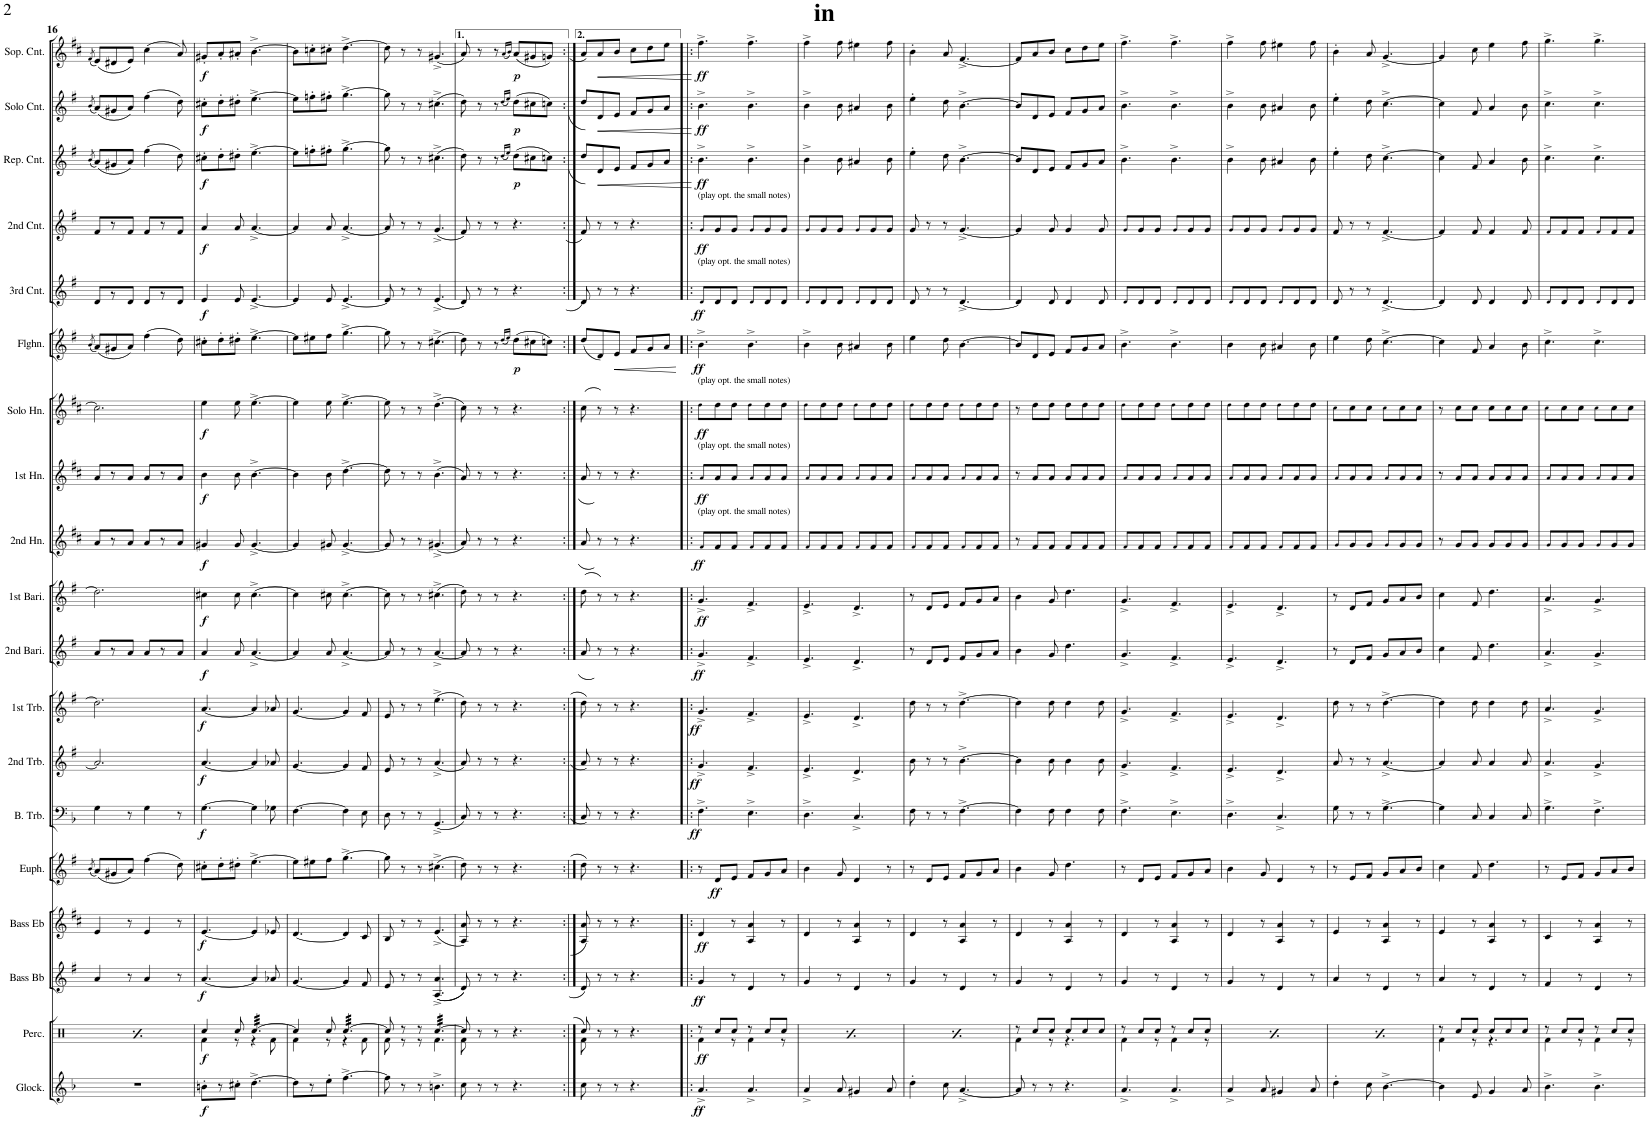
**kern	**dynam	**kern	**dynam	**kern	**dynam	**kern	**dynam	**kern	**dynam	**kern	**dynam	**kern	**dynam	**kern	**dynam	**kern	**dynam	**kern	**dynam	**kern	**dynam	**kern	**dynam	**kern	**dynam	**kern	**dynam	**kern	**dynam	**kern	**dynam	**kern	**dynam	**kern	**dynam	**kern	**dynam
*part19	*part19	*part18	*part18	*part17	*part17	*part16	*part16	*part15	*part15	*part14	*part14	*part13	*part13	*part12	*part12	*part11	*part11	*part10	*part10	*part9	*part9	*part8	*part8	*part7	*part7	*part6	*part6	*part5	*part5	*part4	*part4	*part3	*part3	*part2	*part2	*part1	*part1
*staff19	*staff19	*staff18	*staff18	*staff17	*staff17	*staff16	*staff16	*staff15	*staff15	*staff14	*staff14	*staff13	*staff13	*staff12	*staff12	*staff11	*staff11	*staff10	*staff10	*staff9	*staff9	*staff8	*staff8	*staff7	*staff7	*staff6	*staff6	*staff5	*staff5	*staff4	*staff4	*staff3	*staff3	*staff2	*staff2	*staff1	*staff1
*I"Glockenspiel	*	*I"Percussion	*	*I"Bass Bb	*	*I"Bass Eb	*	*I"Euphonium Bb	*	*I"Bass Trombone C	*	*I"2nd Trombone Bb	*	*I"1st Trombone Bb	*	*I"2nd Baritone Bb	*	*I"1st Baritone Bb	*	*I"2nd Horn Eb	*	*I"1st Horn Eb	*	*I"Solo Horn Eb	*	*I"Flugelhorn	*	*I"3rd Cornet Bb	*	*I"2nd Cornet Bb	*	*I"Repiano Cornet Bb	*	*I"Solo Cornet Bb	*	*I"Soprano Cornet Eb	*
*I'Glock.	*	*I'Perc.	*	*I'Bass Bb	*	*I'Bass Eb	*	*I'Euph.	*	*I'B. Trb.	*	*I'2nd Trb.	*	*I'1st Trb.	*	*I'2nd Bari.	*	*I'1st Bari.	*	*I'2nd Hn.	*	*I'1st Hn.	*	*I'Solo Hn.	*	*I'Flghn.	*	*I'3rd Cnt.	*	*I'2nd Cnt.	*	*I'Rep. Cnt.	*	*I'Solo Cnt.	*	*I'Sop. Cnt.	*
!!LO:PB:g=z
*clefG2	*	*clefX	*	*clefG2	*	*clefG2	*	*clefG2	*	*clefF4	*	*clefG2	*	*clefG2	*	*clefG2	*	*clefG2	*	*clefG2	*	*clefG2	*	*clefG2	*	*clefG2	*	*clefG2	*	*clefG2	*	*clefG2	*	*clefG2	*	*clefG2	*
*Trd-15c-24	*	*	*	*Trd1c2	*	*Trd-2c-3	*	*Trd1c2	*	*	*	*Trd1c2	*	*Trd1c2	*	*Trd1c2	*	*Trd1c2	*	*Trd4c7	*	*Trd4c7	*	*Trd4c7	*	*Trd4c7	*	*Trd1c2	*	*Trd1c2	*	*Trd1c2	*	*Trd1c2	*	*Trd1c2	*
*k[b-]	*	*k[]	*	*k[f#]	*	*k[f#c#]	*	*k[f#]	*	*k[b-]	*	*k[f#]	*	*k[f#]	*	*k[f#]	*	*k[f#]	*	*k[f#c#]	*	*k[f#c#]	*	*k[f#c#]	*	*k[f#]	*	*k[f#]	*	*k[f#]	*	*k[f#]	*	*k[f#]	*	*k[f#c#]	*
*M6/8	*	*M6/8	*	*M6/8	*	*M6/8	*	*M6/8	*	*M6/8	*	*M6/8	*	*M6/8	*	*M6/8	*	*M6/8	*	*M6/8	*	*M6/8	*	*M6/8	*	*M6/8	*	*M6/8	*	*M6/8	*	*M6/8	*	*M6/8	*	*M6/8	*
=16	=16	=16	=16	=16	=16	=16	=16	=16	=16	=16	=16	=16	=16	=16	=16	=16	=16	=16	=16	=16	=16	=16	=16	=16	=16	=16	=16	=16	=16	=16	=16	=16	=16	=16	=16	=16	=16
.	.	.	.	.	.	.	.	(8qb/	.	.	.	.	.	.	.	.	.	.	.	.	.	.	.	.	.	(8qb/	.	.	.	.	.	(8qb/	.	(8qb/	.	(8qf#/	.
*	*	*^	*	*	*	*	*	*	*	*	*	*	*	*	*	*	*	*	*	*	*	*	*	*	*	*	*	*	*	*	*	*	*	*	*	*	*
!	!	!	!	!LO:DY:b	!	!	!	!	!	!	!	!	!	!	!	!	!	!	!	!	!	!	!	!	!	!	!	!	!	!	!	!	!	!	!	!	!	!
2.r	.	4Rcc/	4Rf\	p	4a/	.	4e/	.	(8a/L)	.	4G\	.	2.a/]	.	2.dd\]	.	8a/L	.	2.dd\]	.	8a/L	.	8a/L	.	2.cc#\]	.	(8a/L)	.	8d/L	.	8f#/L	.	(8a/L)	.	(8a/L)	.	(8e/L)	.
.	.	.	.	.	.	.	.	.	8g#X/	.	.	.	.	.	.	.	8r	.	.	.	8r	.	8r	.	.	.	8g#X/	.	8r	.	8r	.	8g#X/	.	8g#X/	.	8d#X/	.
.	.	8Rcc/	8r	.	8r	.	8r	.	8a/J)	.	8r	.	.	.	.	.	8a/J	.	.	.	8a/J	.	8a/J	.	.	.	8a/J)	.	8d/J	.	8f#/J	.	8a/J)	.	8a/J)	.	8e/J)	.
.	.	4Rcc/	4Rf\	.	4a/	.	4e/	.	(4ff#\	.	4G\	.	.	.	.	.	8a/L	.	.	.	8a/L	.	8a/L	.	.	.	(4ff#\	.	8d/L	.	8f#/L	.	(4ff#\	.	(4ff#\	.	(4cc#\	.
.	.	.	.	.	.	.	.	.	.	.	.	.	.	.	.	.	8r	.	.	.	8r	.	8r	.	.	.	.	.	8r	.	8r	.	.	.	.	.	.	.
.	.	8Rcc/	8r	.	8r	.	8r	.	8dd\)	.	8r	.	.	.	.	.	8a/J	.	.	.	8a/J	.	8a/J	.	.	.	8dd\)	.	8d/J	.	8f#/J	.	8dd\)	.	8dd\)	.	8a/)	.
=17	=17	=17	=17	=17	=17	=17	=17	=17	=17	=17	=17	=17	=17	=17	=17	=17	=17	=17	=17	=17	=17	=17	=17	=17	=17	=17	=17	=17	=17	=17	=17	=17	=17	=17	=17	=17	=17	=17
!	!LO:DY:b	!	!	!LO:DY:b	!	!LO:DY:b	!	!LO:DY:b	!	!	!	!LO:DY:b	!	!LO:DY:b	!	!LO:DY:b	!	!LO:DY:b	!	!LO:DY:b	!	!LO:DY:b	!	!LO:DY:b	!	!LO:DY:b	!	!	!	!LO:DY:b	!	!LO:DY:b	!	!LO:DY:b	!	!LO:DY:b	!	!LO:DY:b
8bn'\L	f	4Rcc/	4Rf\	f	[4.a/	f	[4.e/	f	8cc#X'\L	.	[4.G\	f	[4.a/	f	[4.a/	f	4a/	f	4cc#X\	f	4g#X/	f	4b\	f	4ee\	f	8cc#X'\L	.	4e/	f	4a/	f	8cc#X'\L	f	8cc#X'\L	f	8g#X'/L	f
8r	.	.	.	.	.	.	.	.	8dd'\	.	.	.	.	.	.	.	.	.	.	.	.	.	.	.	.	.	8dd'\	.	.	.	.	.	8dd'\	.	8dd'\	.	8a'/	.
8cc#X'\J	.	8Rcc/	8r	.	.	.	.	.	8dd#X'\J	.	.	.	.	.	.	.	8a/	.	8cc#\	.	8g#/	.	8b\	.	8ee\	.	8dd#X'\J	.	8e/	.	8a/	.	8dd#X'\J	.	8dd#X'\J	.	8a#X'/J	.
*	*	*tremolo	*	*	*	*	*	*	*	*	*	*	*	*	*	*	*	*	*	*	*	*	*	*	*	*	*	*	*	*	*	*	*	*	*	*	*	*
[4.dd^\	.	[32Rcc/LLL	4r	.	4a/]	.	4e/]	.	[4.ee^\	.	4G\]	.	4a/]	.	4a/]	.	[4.a^/	.	[4.cc#^\	.	[4.g#^/	.	[4.b^\	.	[4.ee^\	.	[4.ee^\	.	[4.e^/	.	[4.a^/	.	[4.ee^\	.	[4.ee^\	.	[4.b^\	.
.	.	32Rcc/	.	.	.	.	.	.	.	.	.	.	.	.	.	.	.	.	.	.	.	.	.	.	.	.	.	.	.	.	.	.	.	.	.	.	.	.
.	.	32Rcc/	.	.	.	.	.	.	.	.	.	.	.	.	.	.	.	.	.	.	.	.	.	.	.	.	.	.	.	.	.	.	.	.	.	.	.	.
.	.	32Rcc/	.	.	.	.	.	.	.	.	.	.	.	.	.	.	.	.	.	.	.	.	.	.	.	.	.	.	.	.	.	.	.	.	.	.	.	.
.	.	32Rcc/	.	.	.	.	.	.	.	.	.	.	.	.	.	.	.	.	.	.	.	.	.	.	.	.	.	.	.	.	.	.	.	.	.	.	.	.
.	.	32Rcc/	.	.	.	.	.	.	.	.	.	.	.	.	.	.	.	.	.	.	.	.	.	.	.	.	.	.	.	.	.	.	.	.	.	.	.	.
.	.	32Rcc/	.	.	.	.	.	.	.	.	.	.	.	.	.	.	.	.	.	.	.	.	.	.	.	.	.	.	.	.	.	.	.	.	.	.	.	.
.	.	32Rcc/	.	.	.	.	.	.	.	.	.	.	.	.	.	.	.	.	.	.	.	.	.	.	.	.	.	.	.	.	.	.	.	.	.	.	.	.
.	.	32Rcc/	8Rf\	.	8a-X/	.	8e-X/	.	.	.	8G-X\	.	8a-X/	.	8a-X/	.	.	.	.	.	.	.	.	.	.	.	.	.	.	.	.	.	.	.	.	.	.	.
.	.	32Rcc/	.	.	.	.	.	.	.	.	.	.	.	.	.	.	.	.	.	.	.	.	.	.	.	.	.	.	.	.	.	.	.	.	.	.	.	.
.	.	32Rcc/	.	.	.	.	.	.	.	.	.	.	.	.	.	.	.	.	.	.	.	.	.	.	.	.	.	.	.	.	.	.	.	.	.	.	.	.
.	.	32Rcc/JJJ	.	.	.	.	.	.	.	.	.	.	.	.	.	.	.	.	.	.	.	.	.	.	.	.	.	.	.	.	.	.	.	.	.	.	.	.
*	*	*Xtremolo	*	*	*	*	*	*	*	*	*	*	*	*	*	*	*	*	*	*	*	*	*	*	*	*	*	*	*	*	*	*	*	*	*	*	*	*
=18	=18	=18	=18	=18	=18	=18	=18	=18	=18	=18	=18	=18	=18	=18	=18	=18	=18	=18	=18	=18	=18	=18	=18	=18	=18	=18	=18	=18	=18	=18	=18	=18	=18	=18	=18	=18	=18	=18
8dd\L]	.	4Rcc/]	4Rf\	.	[4.g/	.	[4.d/	.	8ee\L]	.	[4.F\	.	[4.g/	.	[4.g/	.	4a/]	.	4cc#\]	.	4g#/]	.	4b\]	.	4ee\]	.	8ee\L]	.	4e/]	.	4a/]	.	8ee\L]	.	8ee\L]	.	8b\L]	.
8r	.	.	.	.	.	.	.	.	8ee#X\	.	.	.	.	.	.	.	.	.	.	.	.	.	.	.	.	.	8ee#X\	.	.	.	.	.	8ffn'\	.	8ffn'\	.	8ccn'\	.
8ee'\J	.	8Rcc/	8r	.	.	.	.	.	8ff#\J	.	.	.	.	.	.	.	8a/	.	8cc#X\	.	8g#X/	.	8b\	.	8ee\	.	8ff#\J	.	8e/	.	8a/	.	8ff#X'\J	.	8ff#X'\J	.	8cc#X'\J	.
*	*	*tremolo	*	*	*	*	*	*	*	*	*	*	*	*	*	*	*	*	*	*	*	*	*	*	*	*	*	*	*	*	*	*	*	*	*	*	*	*
[4.ff^\	.	[32Rcc/LLL	4r	.	4g/]	.	4d/]	.	[4.gg^\	.	4F\]	.	4g/]	.	4g/]	.	[4.a^/	.	[4.cc#^\	.	[4.g#^/	.	[4.dd^\	.	[4.ee^\	.	[4.gg^\	.	[4.e^/	.	[4.a^/	.	[4.gg^\	.	[4.gg^\	.	[4.dd^\	.
.	.	32Rcc/	.	.	.	.	.	.	.	.	.	.	.	.	.	.	.	.	.	.	.	.	.	.	.	.	.	.	.	.	.	.	.	.	.	.	.	.
.	.	32Rcc/	.	.	.	.	.	.	.	.	.	.	.	.	.	.	.	.	.	.	.	.	.	.	.	.	.	.	.	.	.	.	.	.	.	.	.	.
.	.	32Rcc/	.	.	.	.	.	.	.	.	.	.	.	.	.	.	.	.	.	.	.	.	.	.	.	.	.	.	.	.	.	.	.	.	.	.	.	.
.	.	32Rcc/	.	.	.	.	.	.	.	.	.	.	.	.	.	.	.	.	.	.	.	.	.	.	.	.	.	.	.	.	.	.	.	.	.	.	.	.
.	.	32Rcc/	.	.	.	.	.	.	.	.	.	.	.	.	.	.	.	.	.	.	.	.	.	.	.	.	.	.	.	.	.	.	.	.	.	.	.	.
.	.	32Rcc/	.	.	.	.	.	.	.	.	.	.	.	.	.	.	.	.	.	.	.	.	.	.	.	.	.	.	.	.	.	.	.	.	.	.	.	.
.	.	32Rcc/	.	.	.	.	.	.	.	.	.	.	.	.	.	.	.	.	.	.	.	.	.	.	.	.	.	.	.	.	.	.	.	.	.	.	.	.
.	.	32Rcc/	8Rf\	.	8f#/	.	8c#/	.	.	.	8E\	.	8f#/	.	8f#/	.	.	.	.	.	.	.	.	.	.	.	.	.	.	.	.	.	.	.	.	.	.	.
.	.	32Rcc/	.	.	.	.	.	.	.	.	.	.	.	.	.	.	.	.	.	.	.	.	.	.	.	.	.	.	.	.	.	.	.	.	.	.	.	.
.	.	32Rcc/	.	.	.	.	.	.	.	.	.	.	.	.	.	.	.	.	.	.	.	.	.	.	.	.	.	.	.	.	.	.	.	.	.	.	.	.
.	.	32Rcc/JJJ	.	.	.	.	.	.	.	.	.	.	.	.	.	.	.	.	.	.	.	.	.	.	.	.	.	.	.	.	.	.	.	.	.	.	.	.
*	*	*Xtremolo	*	*	*	*	*	*	*	*	*	*	*	*	*	*	*	*	*	*	*	*	*	*	*	*	*	*	*	*	*	*	*	*	*	*	*	*
=19	=19	=19	=19	=19	=19	=19	=19	=19	=19	=19	=19	=19	=19	=19	=19	=19	=19	=19	=19	=19	=19	=19	=19	=19	=19	=19	=19	=19	=19	=19	=19	=19	=19	=19	=19	=19	=19	=19
8ff\]	.	8Rcc/]	8Rf\	.	8e/	.	8B/	.	8gg\]	.	8D\	.	8e/	.	8e/	.	8a/]	.	8cc#\]	.	8g#/]	.	8dd\]	.	8ee\]	.	8gg\]	.	8e/]	.	8a/]	.	8gg\]	.	8gg\]	.	8dd\]	.
8r	.	8r	8r	.	8r	.	8r	.	8r	.	8r	.	8r	.	8r	.	8r	.	8r	.	8r	.	8r	.	8r	.	8r	.	8r	.	8r	.	8r	.	8r	.	8r	.
8r	.	8r	8r	.	8r	.	8r	.	8r	.	8r	.	8r	.	8r	.	8r	.	8r	.	8r	.	8r	.	8r	.	8r	.	8r	.	8r	.	8r	.	8r	.	8r	.
*	*	*tremolo	*	*	*	*	*	*	*	*	*	*	*	*	*	*	*	*	*	*	*	*	*	*	*	*	*	*	*	*	*	*	*	*	*	*	*	*
4.bn^\	.	[32Rcc/LLL	4.Rf\	.	((4.A/^ 4.a/^	.	(4.e^/	.	(4.cc#X^\	.	(4.GG^/	.	(4.a^/	.	(4.ee^\	.	[4.a^/	.	(4.cc#X^\	.	(4.g#X^/	.	(4.b^\	.	(4.dd^\	.	(4.cc#X^\	.	(4.e^/	.	(4.g^/	.	(4.cc#X^\	.	(4.cc#X^\	.	(4.g#X^/	.
.	.	32Rcc/	.	.	.	.	.	.	.	.	.	.	.	.	.	.	.	.	.	.	.	.	.	.	.	.	.	.	.	.	.	.	.	.	.	.	.	.
.	.	32Rcc/	.	.	.	.	.	.	.	.	.	.	.	.	.	.	.	.	.	.	.	.	.	.	.	.	.	.	.	.	.	.	.	.	.	.	.	.
.	.	32Rcc/	.	.	.	.	.	.	.	.	.	.	.	.	.	.	.	.	.	.	.	.	.	.	.	.	.	.	.	.	.	.	.	.	.	.	.	.
.	.	32Rcc/	.	.	.	.	.	.	.	.	.	.	.	.	.	.	.	.	.	.	.	.	.	.	.	.	.	.	.	.	.	.	.	.	.	.	.	.
.	.	32Rcc/	.	.	.	.	.	.	.	.	.	.	.	.	.	.	.	.	.	.	.	.	.	.	.	.	.	.	.	.	.	.	.	.	.	.	.	.
.	.	32Rcc/	.	.	.	.	.	.	.	.	.	.	.	.	.	.	.	.	.	.	.	.	.	.	.	.	.	.	.	.	.	.	.	.	.	.	.	.
.	.	32Rcc/	.	.	.	.	.	.	.	.	.	.	.	.	.	.	.	.	.	.	.	.	.	.	.	.	.	.	.	.	.	.	.	.	.	.	.	.
.	.	32Rcc/	.	.	.	.	.	.	.	.	.	.	.	.	.	.	.	.	.	.	.	.	.	.	.	.	.	.	.	.	.	.	.	.	.	.	.	.
.	.	32Rcc/	.	.	.	.	.	.	.	.	.	.	.	.	.	.	.	.	.	.	.	.	.	.	.	.	.	.	.	.	.	.	.	.	.	.	.	.
.	.	32Rcc/	.	.	.	.	.	.	.	.	.	.	.	.	.	.	.	.	.	.	.	.	.	.	.	.	.	.	.	.	.	.	.	.	.	.	.	.
.	.	32Rcc/JJJ	.	.	.	.	.	.	.	.	.	.	.	.	.	.	.	.	.	.	.	.	.	.	.	.	.	.	.	.	.	.	.	.	.	.	.	.
*	*	*Xtremolo	*	*	*	*	*	*	*	*	*	*	*	*	*	*	*	*	*	*	*	*	*	*	*	*	*	*	*	*	*	*	*	*	*	*	*	*
=20	=20	=20	=20	=20	=20	=20	=20	=20	=20	=20	=20	=20	=20	=20	=20	=20	=20	=20	=20	=20	=20	=20	=20	=20	=20	=20	=20	=20	=20	=20	=20	=20	=20	=20	=20	=20	=20	=20
8cc\	.	8Rcc/]	8Rf\	.	8d/))	.	8A/ 8a/)	.	8dd\)	.	8C/)	.	8a/)	.	8dd\)	.	8a/]	.	8dd\)	.	8a/)	.	8a/)	.	8cc#\)	.	8dd\)	.	8d/)	.	8f#/)	.	8dd\)	.	8dd\)	.	8a/)	.
8r	.	8r	2ryy	.	8r	.	8r	.	8r	.	8r	.	8r	.	8r	.	8r	.	8r	.	8r	.	8r	.	8r	.	8r	.	8r	.	8r	.	8r	.	8r	.	8r	.
8r	.	8r	.	.	8r	.	8r	.	8r	.	8r	.	8r	.	8r	.	8r	.	8r	.	8r	.	8r	.	8r	.	8r	.	8r	.	8r	.	8r	.	8r	.	8r	.
.	.	.	.	.	.	.	.	.	.	.	.	.	.	.	.	.	.	.	.	.	.	.	.	.	.	.	(16qdd/LL	.	.	.	.	.	(16qdd/LL	.	(16qdd/LL	.	(16qa/LL	.
.	.	.	.	.	.	.	.	.	.	.	.	.	.	.	.	.	.	.	.	.	.	.	.	.	.	.	16qee/JJ)	.	.	.	.	.	16qee/JJ)	.	16qee/JJ)	.	16qb/JJ)	.
!	!	!	!	!	!	!	!	!	!	!	!	!	!	!	!	!	!	!	!	!	!	!	!	!	!	!	!	!LO:DY:b	!	!	!	!	!	!LO:DY:b	!	!LO:DY:b	!	!LO:DY:b
4.r	.	4.r	.	.	4.r	.	4.r	.	4.r	.	4.r	.	4.r	.	4.r	.	4.r	.	4.r	.	4.r	.	4.r	.	4.r	.	(8dd\L	p	4.r	.	4.r	.	(8dd\L	p	(8dd\L	p	(8a/L	p
.	.	.	.	.	.	.	.	.	.	.	.	.	.	.	.	.	.	.	.	.	.	.	.	.	.	.	8cc#X\	.	.	.	.	.	8cc#X\	.	8cc#X\	.	8g#X/	.
.	.	.	8ryy	.	.	.	.	.	.	.	.	.	.	.	.	.	.	.	.	.	.	.	.	.	.	.	8ccn\J)	.	.	.	.	.	8ccn\J)	.	8ccn\J)	.	8gn/J)	.
=21:|!	=21:|!	=21:|!	=21:|!	=21:|!	=21:|!	=21:|!	=21:|!	=21:|!	=21:|!	=21:|!	=21:|!	=21:|!	=21:|!	=21:|!	=21:|!	=21:|!	=21:|!	=21:|!	=21:|!	=21:|!	=21:|!	=21:|!	=21:|!	=21:|!	=21:|!	=21:|!	=21:|!	=21:|!	=21:|!	=21:|!	=21:|!	=21:|!	=21:|!	=21:|!	=21:|!	=21:|!	=21:|!	=21:|!
8cc\	.	(8Rcc/	8Rf\	.	(8d/	.	(8A/ 8a/	.	(8dd\	.	(8C/	.	(8a/	.	(8dd\	.	(8a/	.	(8dd\	.	(8a/	.	(8a/	.	(8cc#\	.	(8dd/L	.	(8d/	.	(8f#/	.	(8dd/L	.	(8dd/L	.	(8a/L	.
!	!	!	!	!	!	!	!	!	!	!	!	!	!	!	!	!	!	!	!	!	!	!	!	!	!	!	!	!	!	!	!	!	!	!LO:HP:b	!	!LO:HP:b	!	!LO:HP:b
8r	.	8r)	2ryy	.	8r)	.	8r)	.	8r)	.	8r)	.	8r)	.	8r)	.	8r)	.	8r)	.	8r)	.	8r)	.	8r)	.	8d/)	.	8r)	.	8r)	.	8d/)	<	8d/)	<	8a/)	<
!	!	!	!	!	!	!	!	!	!	!	!	!	!	!	!	!	!	!	!	!	!	!	!	!	!	!	!	!LO:HP:b	!	!	!	!	!	!	!	!	!	!
8r	.	8r	.	.	8r	.	8r	.	8r	.	8r	.	8r	.	8r	.	8r	.	8r	.	8r	.	8r	.	8r	.	8e/J	<	8r	.	8r	.	8e/J	.	8e/J	.	8b/J	.
4.r	.	4.r	.	.	4.r	.	4.r	.	4.r	.	4.r	.	4.r	.	4.r	.	4.r	.	4.r	.	4.r	.	4.r	.	4.r	.	8f#/L	.	4.r	.	4.r	.	8f#/L	.	8f#/L	.	8cc#\L	.
.	.	.	.	.	.	.	.	.	.	.	.	.	.	.	.	.	.	.	.	.	.	.	.	.	.	.	8g/	.	.	.	.	.	8g/	.	8g/	.	8dd\	.
.	.	.	8ryy	.	.	.	.	.	.	.	.	.	.	.	.	.	.	.	.	.	.	.	.	.	.	.	8a/J	.	.	.	.	.	8a/J	.	8a/J	.	8ee\J	.
*	*	*v	*v	*	*	*	*	*	*	*	*	*	*	*	*	*	*	*	*	*	*	*	*	*	*	*	*	*	*	*	*	*	*	*	*	*	*	*
.	.	.	.	.	.	.	.	.	.	.	.	.	.	.	.	.	.	.	.	.	.	.	.	.	.	.	[	.	.	.	.	.	[	.	[	.	[
=22!|:	=22!|:	=22!|:	=22!|:	=22!|:	=22!|:	=22!|:	=22!|:	=22!|:	=22!|:	=22!|:	=22!|:	=22!|:	=22!|:	=22!|:	=22!|:	=22!|:	=22!|:	=22!|:	=22!|:	=22!|:	=22!|:	=22!|:	=22!|:	=22!|:	=22!|:	=22!|:	=22!|:	=22!|:	=22!|:	=22!|:	=22!|:	=22!|:	=22!|:	=22!|:	=22!|:	=22!|:	=22!|:
*	*	*^	*	*	*	*	*	*	*	*	*	*	*	*	*	*	*	*	*	*	*	*	*	*	*	*	*	*	*	*	*	*	*	*	*	*	*
!	!	!	!	!	!	!	!	!	!	!	!	!	!	!	!	!	!	!	!	!	!	!	!	!	!	!	!	!	!	!	!LO:TX:a:t=(play opt. the small notes)	!	!	!	!	!	!	!
!	!	!	!	!	!	!	!	!	!	!	!	!	!	!	!	!	!	!	!	!	!	!	!	!	!	!	!	!	!LO:TX:a:t=(play opt. the small notes)	!	!	!	!	!	!	!	!	!
!	!	!	!	!	!	!	!	!	!	!	!	!	!	!	!	!	!	!	!	!	!	!	!	!	!LO:TX:a:t=(play opt. the small notes)	!	!	!	!	!	!	!	!	!	!	!	!	!
!	!	!	!	!	!	!	!	!	!	!	!	!	!	!	!	!	!	!	!	!	!	!	!LO:TX:a:t=(play opt. the small notes)	!	!	!	!	!	!	!	!	!	!	!	!	!	!	!
!	!	!	!	!	!	!	!	!	!	!	!	!	!	!	!	!	!	!	!	!	!LO:TX:a:t=(play opt. the small notes)	!	!	!	!	!	!	!	!	!	!	!	!	!	!	!	!	!
!	!LO:DY:b	!	!	!LO:DY:b	!	!LO:DY:b	!	!LO:DY:b	!	!	!	!LO:DY:b	!	!LO:DY:b	!	!LO:DY:b	!	!LO:DY:b	!	!LO:DY:b	!	!LO:DY:b	!	!LO:DY:b	!	!LO:DY:b	!	!LO:DY:b	!	!LO:DY:b	!	!LO:DY:b	!	!LO:DY:b	!	!LO:DY:b	!	!LO:DY:b
4.a^/	ff	8r	4Rf\	ff	4g/	ff	4d/	ff	8r	.	4.F^\	ff	4.g^/	ff	4.g^/	ff	4.g^/	ff	4.g^/	ff	8f#!/L	ff	8a!/L	ff	8dd!\L	ff	4.b^\	ff	8d!/L	ff	8g!/L	ff	4.b^\	ff	4.b^\	ff	4.ff#^\	ff
!	!	!	!	!	!	!	!	!	!	!LO:DY:b	!	!	!	!	!	!	!	!	!	!	!	!	!	!	!	!	!	!	!	!	!	!	!	!	!	!	!	!
.	.	8Rcc/L	.	.	.	.	.	.	8d/L	ff	.	.	.	.	.	.	.	.	.	.	8f#/	.	8a/	.	8dd\	.	.	.	8d/	.	8g/	.	.	.	.	.	.	.
.	.	8Rcc/J	8r	.	8r	.	8r	.	8e/J	.	.	.	.	.	.	.	.	.	.	.	8f#/J	.	8a/J	.	8dd\J	.	.	.	8d/J	.	8g/J	.	.	.	.	.	.	.
4.a^/	.	8r	4Rf\	.	4d/	.	4A/ 4a/	.	8f#/L	.	4.E^\	.	4.f#^/	.	4.f#^/	.	4.f#^/	.	4.f#^/	.	8f#!/L	.	8a!/L	.	8dd!\L	.	4.b^\	.	8d!/L	.	8g!/L	.	4.b^\	.	4.b^\	.	4.ff#^\	.
.	.	8Rcc/L	.	.	.	.	.	.	8g/	.	.	.	.	.	.	.	.	.	.	.	8f#/	.	8a/	.	8dd\	.	.	.	8d/	.	8g/	.	.	.	.	.	.	.
.	.	8Rcc/J	8r	.	8r	.	8r	.	8a/J	.	.	.	.	.	.	.	.	.	.	.	8f#/J	.	8a/J	.	8dd\J	.	.	.	8d/J	.	8g/J	.	.	.	.	.	.	.
=23	=23	=23	=23	=23	=23	=23	=23	=23	=23	=23	=23	=23	=23	=23	=23	=23	=23	=23	=23	=23	=23	=23	=23	=23	=23	=23	=23	=23	=23	=23	=23	=23	=23	=23	=23	=23	=23	=23
!	!	!	!	!LO:DY:b	!	!	!	!	!	!	!	!	!	!	!	!	!	!	!	!	!	!	!	!	!	!	!	!	!	!	!	!	!	!	!	!	!	!
4a^/	.	8r	4Rf\	ff	4g/	.	4d/	.	4b\	.	4.D^\	.	4.e^/	.	4.e^/	.	4.e^/	.	4.e^/	.	8f#!/L	.	8a!/L	.	8dd!\L	.	4b^\	.	8d!/L	.	8g!/L	.	4b^\	.	4b^\	.	4ff#^\	.
.	.	8Rcc/L	.	.	.	.	.	.	.	.	.	.	.	.	.	.	.	.	.	.	8f#/	.	8a/	.	8dd\	.	.	.	8d/	.	8g/	.	.	.	.	.	.	.
8a/	.	8Rcc/J	8r	.	8r	.	8r	.	8g/	.	.	.	.	.	.	.	.	.	.	.	8f#/J	.	8a/J	.	8dd\J	.	8b\	.	8d/J	.	8g/J	.	8b\	.	8b\	.	8ff#\	.
4g#X/	.	8r	4Rf\	.	4d/	.	4A/ 4a/	.	4d/	.	4.C^/	.	4.d^/	.	4.d^/	.	4.d^/	.	4.d^/	.	8f#!/L	.	8a!/L	.	8dd!\L	.	4a#X/	.	8d!/L	.	8g!/L	.	4a#X/	.	4a#X/	.	4ee#X\	.
.	.	8Rcc/L	.	.	.	.	.	.	.	.	.	.	.	.	.	.	.	.	.	.	8f#/	.	8a/	.	8dd\	.	.	.	8d/	.	8g/	.	.	.	.	.	.	.
8a/	.	8Rcc/J	8r	.	8r	.	8r	.	8r	.	.	.	.	.	.	.	.	.	.	.	8f#/J	.	8a/J	.	8dd\J	.	8b\	.	8d/J	.	8g/J	.	8b\	.	8b\	.	8ff#\	.
=24	=24	=24	=24	=24	=24	=24	=24	=24	=24	=24	=24	=24	=24	=24	=24	=24	=24	=24	=24	=24	=24	=24	=24	=24	=24	=24	=24	=24	=24	=24	=24	=24	=24	=24	=24	=24	=24	=24
!	!	!	!	!LO:DY:b	!	!	!	!	!	!	!	!	!	!	!	!	!	!	!	!	!	!	!	!	!	!	!	!	!	!	!	!	!	!	!	!	!	!
4dd'\	.	8r	4Rf\	ff	4g/	.	4d/	.	8r	.	8F\	.	8b\	.	8dd\	.	8r	.	8r	.	8f#!/L	.	8a!/L	.	8dd!\L	.	4ee\	.	8d/	.	8g/	.	4ee'\	.	4ee'\	.	4b'\	.
.	.	8Rcc/L	.	.	.	.	.	.	8d/L	.	8r	.	8r	.	8r	.	8d/L	.	8d/L	.	8f#/	.	8a/	.	8dd\	.	.	.	8r	.	8r	.	.	.	.	.	.	.
8cc\	.	8Rcc/J	8r	.	8r	.	8r	.	8e/J	.	8r	.	8r	.	8r	.	8e/J	.	8e/J	.	8f#/J	.	8a/J	.	8dd\J	.	8dd\	.	8r	.	8r	.	8dd\	.	8dd\	.	8a/	.
[4.a^/	.	8r	4Rf\	.	4d/	.	4A/ 4a/	.	8f#/L	.	[4.F^\	.	[4.b^\	.	[4.dd^\	.	8f#/L	.	8f#/L	.	8f#!/L	.	8a!/L	.	8dd!\L	.	[4.b\	.	[4.d^/	.	[4.g^/	.	[4.b^\	.	[4.b^\	.	[4.f#^/	.
.	.	8Rcc/L	.	.	.	.	.	.	8g/	.	.	.	.	.	.	.	8g/	.	8g/	.	8f#/	.	8a/	.	8dd\	.	.	.	.	.	.	.	.	.	.	.	.	.
.	.	8Rcc/J	8r	.	8r	.	8r	.	8a/J	.	.	.	.	.	.	.	8a/J	.	8a/J	.	8f#/J	.	8a/J	.	8dd\J	.	.	.	.	.	.	.	.	.	.	.	.	.
=25	=25	=25	=25	=25	=25	=25	=25	=25	=25	=25	=25	=25	=25	=25	=25	=25	=25	=25	=25	=25	=25	=25	=25	=25	=25	=25	=25	=25	=25	=25	=25	=25	=25	=25	=25	=25	=25	=25
8a/]	.	8r	4Rf\	.	4g/	.	4d/	.	4b\	.	4F\]	.	4b\]	.	4dd\]	.	4b\	.	4b\	.	8r	.	8r	.	8r	.	8b/L]	.	4d/]	.	4g/]	.	8b/L]	.	8b/L]	.	8f#/L]	.
8r	.	8Rcc/L	.	.	.	.	.	.	.	.	.	.	.	.	.	.	.	.	.	.	8f#/L	.	8a/L	.	8dd\L	.	8d/	.	.	.	.	.	8d/	.	8d/	.	8a/	.
8r	.	8Rcc/J	8r	.	8r	.	8r	.	8g/	.	8F\	.	8b\	.	8dd\	.	8g/	.	8g/	.	8f#/J	.	8a/J	.	8dd\J	.	8e/J	.	8d/	.	8g/	.	8e/J	.	8e/J	.	8b/J	.
4.r	.	8Rcc/L	4.r	.	4d/	.	4A/ 4a/	.	4.dd\	.	4F\	.	4b\	.	4dd\	.	4.dd\	.	4.dd\	.	8f#/L	.	8a/L	.	8dd\L	.	8f#/L	.	4d/	.	4g/	.	8f#/L	.	8f#/L	.	8cc#\L	.
.	.	8Rcc/	.	.	.	.	.	.	.	.	.	.	.	.	.	.	.	.	.	.	8f#/	.	8a/	.	8dd\	.	8g/	.	.	.	.	.	8g/	.	8g/	.	8dd\	.
.	.	8Rcc/J	.	.	8r	.	8r	.	.	.	8F\	.	8b\	.	8dd\	.	.	.	.	.	8f#/J	.	8a/J	.	8dd\J	.	8a/J	.	8d/	.	8g/	.	8a/J	.	8a/J	.	8ee\J	.
=26	=26	=26	=26	=26	=26	=26	=26	=26	=26	=26	=26	=26	=26	=26	=26	=26	=26	=26	=26	=26	=26	=26	=26	=26	=26	=26	=26	=26	=26	=26	=26	=26	=26	=26	=26	=26	=26	=26
4.a^/	.	8r	4Rf\	.	4g/	.	4d/	.	8r	.	4.F^\	.	4.g^/	.	4.g^/	.	4.g^/	.	4.g^/	.	8f#!/L	.	8a!/L	.	8dd!\L	.	4.b^\	.	8d!/L	.	8g!/L	.	4.b^\	.	4.b^\	.	4.ff#^\	.
.	.	8Rcc/L	.	.	.	.	.	.	8d/L	.	.	.	.	.	.	.	.	.	.	.	8f#/	.	8a/	.	8dd\	.	.	.	8d/	.	8g/	.	.	.	.	.	.	.
.	.	8Rcc/J	8r	.	8r	.	8r	.	8e/J	.	.	.	.	.	.	.	.	.	.	.	8f#/J	.	8a/J	.	8dd\J	.	.	.	8d/J	.	8g/J	.	.	.	.	.	.	.
4.a^/	.	8r	4Rf\	.	4d/	.	4A/ 4a/	.	8f#/L	.	4.E^\	.	4.f#^/	.	4.f#^/	.	4.f#^/	.	4.f#^/	.	8f#!/L	.	8a!/L	.	8dd!\L	.	4.b^\	.	8d!/L	.	8g!/L	.	4.b^\	.	4.b^\	.	4.ff#^\	.
.	.	8Rcc/L	.	.	.	.	.	.	8g/	.	.	.	.	.	.	.	.	.	.	.	8f#/	.	8a/	.	8dd\	.	.	.	8d/	.	8g/	.	.	.	.	.	.	.
.	.	8Rcc/J	8r	.	8r	.	8r	.	8a/J	.	.	.	.	.	.	.	.	.	.	.	8f#/J	.	8a/J	.	8dd\J	.	.	.	8d/J	.	8g/J	.	.	.	.	.	.	.
=27	=27	=27	=27	=27	=27	=27	=27	=27	=27	=27	=27	=27	=27	=27	=27	=27	=27	=27	=27	=27	=27	=27	=27	=27	=27	=27	=27	=27	=27	=27	=27	=27	=27	=27	=27	=27	=27	=27
4a^/	.	8r	4Rf\	.	4g/	.	4d/	.	4b\	.	4.D^\	.	4.e^/	.	4.e^/	.	4.e^/	.	4.e^/	.	8f#!/L	.	8a!/L	.	8dd!\L	.	4b\	.	8d!/L	.	8g!/L	.	4b^\	.	4b^\	.	4ff#^\	.
.	.	8Rcc/L	.	.	.	.	.	.	.	.	.	.	.	.	.	.	.	.	.	.	8f#/	.	8a/	.	8dd\	.	.	.	8d/	.	8g/	.	.	.	.	.	.	.
8a/	.	8Rcc/J	8r	.	8r	.	8r	.	8g/	.	.	.	.	.	.	.	.	.	.	.	8f#/J	.	8a/J	.	8dd\J	.	8b\	.	8d/J	.	8g/J	.	8b\	.	8b\	.	8ff#\	.
4g#X/	.	8r	4Rf\	.	4d/	.	4A/ 4a/	.	4d/	.	4.C^/	.	4.d^/	.	4.d^/	.	4.d^/	.	4.d^/	.	8f#!/L	.	8a!/L	.	8dd!\L	.	4a#X/	.	8d!/L	.	8g!/L	.	4a#X/	.	4a#X/	.	4ee#X\	.
.	.	8Rcc/L	.	.	.	.	.	.	.	.	.	.	.	.	.	.	.	.	.	.	8f#/	.	8a/	.	8dd\	.	.	.	8d/	.	8g/	.	.	.	.	.	.	.
8a/	.	8Rcc/J	8r	.	8r	.	8r	.	8r	.	.	.	.	.	.	.	.	.	.	.	8f#/J	.	8a/J	.	8dd\J	.	8b\	.	8d/J	.	8g/J	.	8b\	.	8b\	.	8ff#\	.
=28	=28	=28	=28	=28	=28	=28	=28	=28	=28	=28	=28	=28	=28	=28	=28	=28	=28	=28	=28	=28	=28	=28	=28	=28	=28	=28	=28	=28	=28	=28	=28	=28	=28	=28	=28	=28	=28	=28
4dd'\	.	8r	4Rf\	.	4a/	.	4e/	.	8r	.	8G\	.	8a/	.	8dd\	.	8r	.	8r	.	8g!/L	.	8a!/L	.	8cc#!\L	.	4ee\	.	8d/	.	8f#/	.	4ee'\	.	4ee'\	.	4b'\	.
.	.	8Rcc/L	.	.	.	.	.	.	8e/L	.	8r	.	8r	.	8r	.	8d/L	.	8d/L	.	8g/	.	8a/	.	8cc#\	.	.	.	8r	.	8r	.	.	.	.	.	.	.
8cc\	.	8Rcc/J	8r	.	8r	.	8r	.	8f#/J	.	8r	.	8r	.	8r	.	8f#/J	.	8f#/J	.	8g/J	.	8a/J	.	8cc#\J	.	8dd\	.	8r	.	8r	.	8dd\	.	8dd\	.	8a/	.
[4.b-^\	.	8r	4Rf\	.	4d/	.	4A/ 4a/	.	8g/L	.	[4.G^\	.	[4.a^/	.	[4.dd^\	.	8g/L	.	8g/L	.	8g!/L	.	8a!/L	.	8cc#!\L	.	[4.cc^\	.	[4.d^/	.	[4.f#^/	.	[4.cc^\	.	[4.cc^\	.	[4.g^/	.
.	.	8Rcc/L	.	.	.	.	.	.	8a/	.	.	.	.	.	.	.	8a/	.	8a/	.	8g/	.	8a/	.	8cc#\	.	.	.	.	.	.	.	.	.	.	.	.	.
.	.	8Rcc/J	8r	.	8r	.	8r	.	8b/J	.	.	.	.	.	.	.	8b/J	.	8b/J	.	8g/J	.	8a/J	.	8cc#\J	.	.	.	.	.	.	.	.	.	.	.	.	.
=29	=29	=29	=29	=29	=29	=29	=29	=29	=29	=29	=29	=29	=29	=29	=29	=29	=29	=29	=29	=29	=29	=29	=29	=29	=29	=29	=29	=29	=29	=29	=29	=29	=29	=29	=29	=29	=29	=29
4b-\]	.	8r	4Rf\	.	4a/	.	4e/	.	4cc\	.	4G\]	.	4a/]	.	4dd\]	.	4cc\	.	4cc\	.	8r	.	8r	.	8r	.	4cc\]	.	4d/]	.	4f#/]	.	4cc\]	.	4cc\]	.	4g/]	.
.	.	8Rcc/L	.	.	.	.	.	.	.	.	.	.	.	.	.	.	.	.	.	.	8g/L	.	8a/L	.	8cc#\L	.	.	.	.	.	.	.	.	.	.	.	.	.
8e/	.	8Rcc/J	8r	.	8r	.	8r	.	8f#/	.	8C/	.	8a/	.	8dd\	.	8f#/	.	8f#/	.	8g/J	.	8a/J	.	8cc#\J	.	8f#/	.	8d/	.	8f#/	.	8f#/	.	8f#/	.	8cc#\	.
4g/	.	8Rcc/L	4.r	.	4d/	.	4A/ 4a/	.	4.dd\	.	4C/	.	4a/	.	4dd\	.	4.dd\	.	4.dd\	.	8g/L	.	8a/L	.	8cc#\L	.	4a/	.	4d/	.	4f#/	.	4a/	.	4a/	.	4ee\	.
.	.	8Rcc/	.	.	.	.	.	.	.	.	.	.	.	.	.	.	.	.	.	.	8g/	.	8a/	.	8cc#\	.	.	.	.	.	.	.	.	.	.	.	.	.
8a/	.	8Rcc/J	.	.	8r	.	8r	.	.	.	8C/	.	8a/	.	8dd\	.	.	.	.	.	8g/J	.	8a/J	.	8cc#\J	.	8b\	.	8d/	.	8f#/	.	8b\	.	8b\	.	8ff#\	.
=30	=30	=30	=30	=30	=30	=30	=30	=30	=30	=30	=30	=30	=30	=30	=30	=30	=30	=30	=30	=30	=30	=30	=30	=30	=30	=30	=30	=30	=30	=30	=30	=30	=30	=30	=30	=30	=30	=30
4.b-^\	.	8r	4Rf\	.	4f#/	.	4c#/	.	8r	.	4.G^\	.	4.a^/	.	4.a^/	.	4.a^/	.	4.a^/	.	8g!/L	.	8a!/L	.	8cc#!\L	.	4.cc^\	.	8d!/L	.	8f#!/L	.	4.cc^\	.	4.cc^\	.	4.gg^\	.
.	.	8Rcc/L	.	.	.	.	.	.	8e/L	.	.	.	.	.	.	.	.	.	.	.	8g/	.	8a/	.	8cc#\	.	.	.	8d/	.	8f#/	.	.	.	.	.	.	.
.	.	8Rcc/J	8r	.	8r	.	8r	.	8f#/J	.	.	.	.	.	.	.	.	.	.	.	8g/J	.	8a/J	.	8cc#\J	.	.	.	8d/J	.	8f#/J	.	.	.	.	.	.	.
4.b-^\	.	8r	4Rf\	.	4d/	.	4A/ 4a/	.	8g/L	.	4.F^\	.	4.g^/	.	4.g^/	.	4.g^/	.	4.g^/	.	8g!/L	.	8a!/L	.	8cc#!\L	.	4.cc^\	.	8d!/L	.	8f#!/L	.	4.cc^\	.	4.cc^\	.	4.gg^\	.
.	.	8Rcc/L	.	.	.	.	.	.	8a/	.	.	.	.	.	.	.	.	.	.	.	8g/	.	8a/	.	8cc#\	.	.	.	8d/	.	8f#/	.	.	.	.	.	.	.
.	.	8Rcc/J	8r	.	8r	.	8r	.	8b/J	.	.	.	.	.	.	.	.	.	.	.	8g/J	.	8a/J	.	8cc#\J	.	.	.	8d/J	.	8f#/J	.	.	.	.	.	.	.
*	*	*v	*v	*	*	*	*	*	*	*	*	*	*	*	*	*	*	*	*	*	*	*	*	*	*	*	*	*	*	*	*	*	*	*	*	*	*	*
=	=	=	=	=	=	=	=	=	=	=	=	=	=	=	=	=	=	=	=	=	=	=	=	=	=	=	=	=	=	=	=	=	=	=	=	=	=
*-	*-	*-	*-	*-	*-	*-	*-	*-	*-	*-	*-	*-	*-	*-	*-	*-	*-	*-	*-	*-	*-	*-	*-	*-	*-	*-	*-	*-	*-	*-	*-	*-	*-	*-	*-	*-	*-
